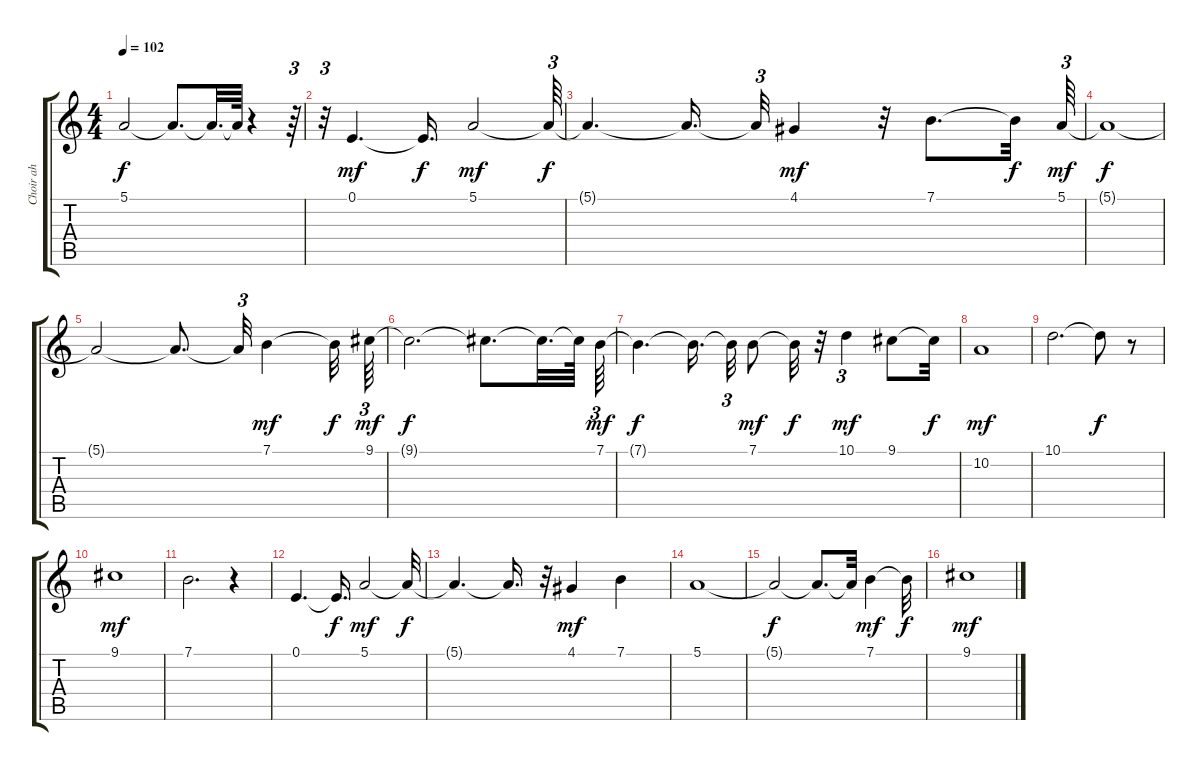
\track ("Choir ah" "Choir ah") {instrument choiraahs}
\staff {score tabs}
\tuning (E4 B3 G3 D3 A2 E2) {hide}
\ts (4 4)
\tempo 102
\clef g2
\ks c
5.1{t}.2{dy f} 5.1{t}.8{d} 5.1{t}.32{d} 5.1{t}.64 r.4 r.64{tu (3 2)} |
r.32{tu (3 2)} 0.1.4{d dy mf} 0.1{t}.16{d dy f} 5.1.2{dy mf} 5.1{t}.64{tu (3 2) dy f} |
5.1{t}.4{d} 5.1{t}.16{d} 5.1{t}.32{tu (3 2)} 4.1.4{dy mf} r.32 7.1.8{d} 7.1{t}.32{dy f} 5.1.64{tu (3 2) dy mf} |
5.1{t}.1{dy f} |
5.1{t}.2 5.1{t}.8{d} 5.1{t}.32{tu (3 2)} 7.1.4{dy mf} 7.1{t}.32{dy f} 9.1.64{tu (3 2) dy mf} |
9.1{t}.2{d dy f} 9.1{t}.8{d} 9.1{t}.32{d} 9.1{t}.64 7.1.64{tu (3 2) dy mf} |
7.1{t}.4{d dy f} 7.1{t}.16{d beam splitsecondary} 7.1{t}.32{tu (3 2)} 7.1.8{dy mf} 7.1{t}.32{dy f} r.32 10.1.4{tu (3 2) dy mf} 9.1.8 9.1{t}.32{dy f} |
10.2.1{dy mf} |
10.1.2{d} 10.1{t}.8{dy f} r.8 |
9.1.1{dy mf} |
7.1.2{d} r.4 |
0.1.4{d} 0.1{t}.16{d dy f} 5.1.2{dy mf} 5.1{t}.32{dy f} |
5.1{t}.4{d} 5.1{t}.16{d} r.32 4.1.4{dy mf} 7.1.4 |
5.1.1 |
5.1{t}.2{dy f} 5.1{t}.8{d} 5.1{t}.32 7.1.4{dy mf} 7.1{t}.32{dy f} |
9.1.1{dy mf}
